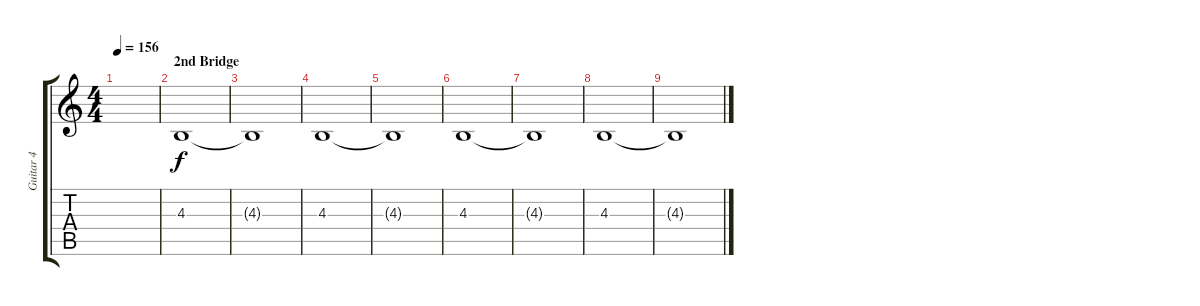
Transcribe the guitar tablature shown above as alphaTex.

\track ("Guitar 4" "Guitar 4") {instrument glockenspiel}
\staff {score tabs}
\tuning (E4 B3 G3 D3 A2 E2) {hide}
\ts (4 4)
\tempo 156
\clef g2
\ks c
|
\section ("" "2nd Bridge")
4.3.1 |
4.3{t}.1 |
4.3.1 |
4.3{t}.1 |
4.3.1 |
4.3{t}.1 |
4.3.1 |
4.3{t}.1
